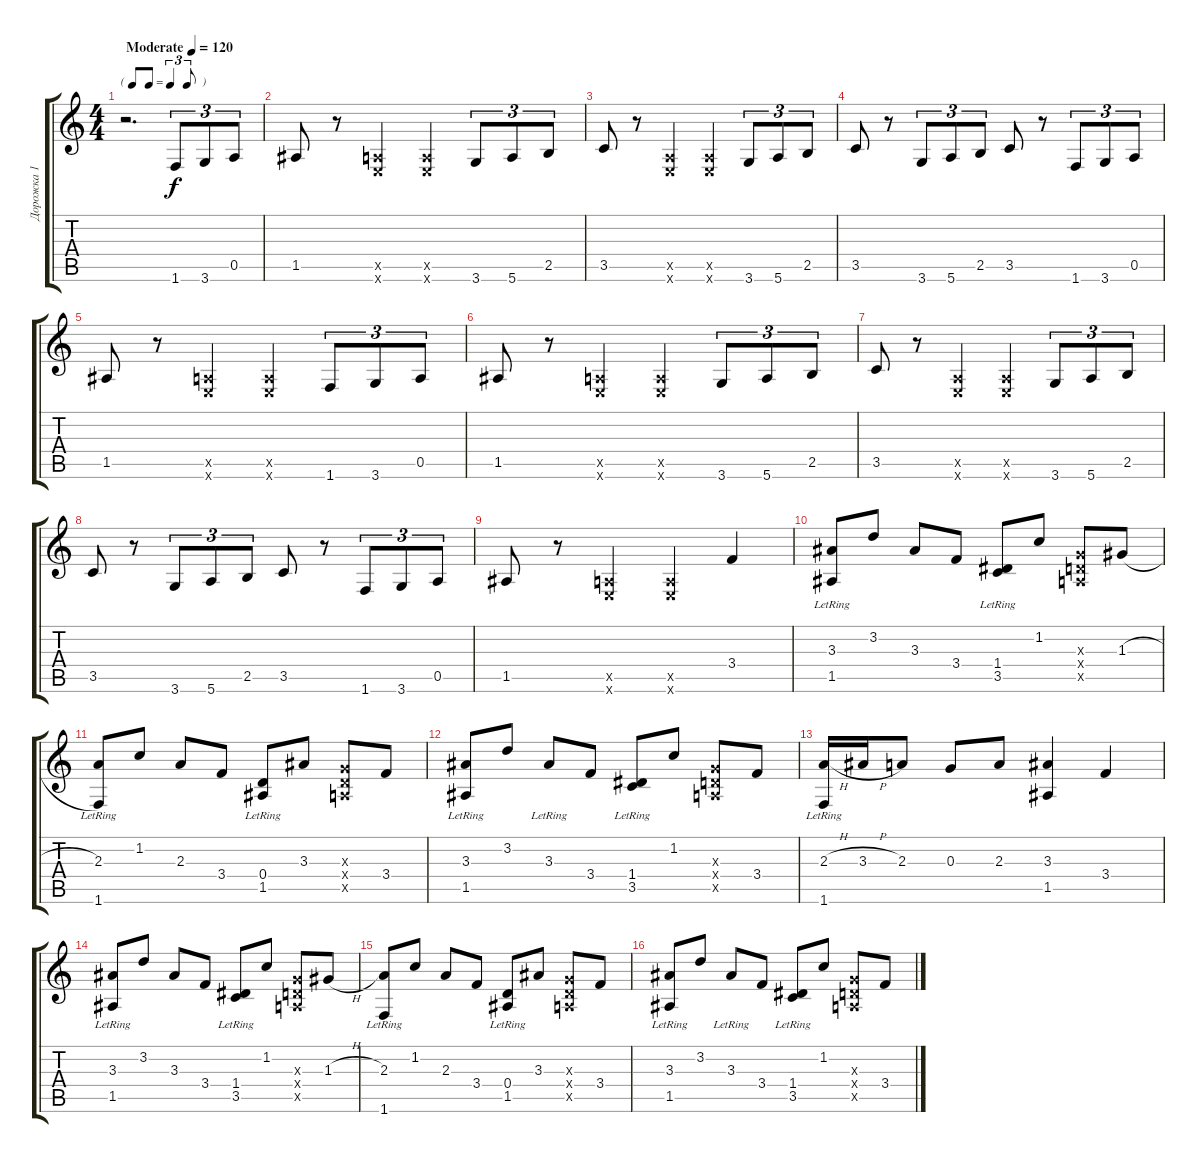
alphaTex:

\track ("Дорожка 1" "Дорожка 1") {instrument acousticguitarsteel}
\staff {score tabs}
\tuning (E4 B3 G3 D3 A2 E2) {hide}
\ts (4 4)
\tf triplet8th
\tempo (120 "Moderate")
\clef g2
\ks c
r.2{d dy f instrument acousticguitarsteel} 1.6.8{tu (3 2)} 3.6.8{tu (3 2)} 0.5.8{tu (3 2)} |
1.5.8 r.8 (0.5{x} 0.6{x}).4 (0.5{x} 0.6{x}).4 3.6.8{tu (3 2)} 5.6.8{tu (3 2)} 2.5.8{tu (3 2)} |
3.5.8 r.8 (0.5{x} 0.6{x}).4 (0.5{x} 0.6{x}).4 3.6.8{tu (3 2)} 5.6.8{tu (3 2)} 2.5.8{tu (3 2)} |
3.5.8 r.8 3.6.8{tu (3 2)} 5.6.8{tu (3 2)} 2.5.8{tu (3 2)} 3.5.8 r.8 1.6.8{tu (3 2)} 3.6.8{tu (3 2)} 0.5.8{tu (3 2)} |
1.5.8 r.8 (0.5{x} 0.6{x}).4 (0.5{x} 0.6{x}).4 1.6.8{tu (3 2)} 3.6.8{tu (3 2)} 0.5.8{tu (3 2)} |
1.5.8 r.8 (0.5{x} 0.6{x}).4 (0.5{x} 0.6{x}).4 3.6.8{tu (3 2)} 5.6.8{tu (3 2)} 2.5.8{tu (3 2)} |
3.5.8 r.8 (0.5{x} 0.6{x}).4 (0.5{x} 0.6{x}).4 3.6.8{tu (3 2)} 5.6.8{tu (3 2)} 2.5.8{tu (3 2)} |
3.5.8 r.8 3.6.8{tu (3 2)} 5.6.8{tu (3 2)} 2.5.8{tu (3 2)} 3.5.8 r.8 1.6.8{tu (3 2)} 3.6.8{tu (3 2)} 0.5.8{tu (3 2)} |
1.5.8 r.8 (0.5{x} 0.6{x}).4 (0.5{x} 0.6{x}).4 3.4.4 |
(3.3 1.5{lr}).8 3.2.8 3.3.8 3.4.8 (1.4 3.5{lr}).8 1.2.8 (0.3{x} 0.4{x} 0.5{x}).8 1.3{h}.8 |
(2.3 1.6{lr}).8 1.2.8 2.3.8 3.4.8 (0.4 1.5{lr}).8 3.3.8 (0.3{x} 0.4{x} 0.5{x}).8 3.4.8 |
(3.3{lr} 1.5).8 3.2.8 3.3{lr}.8 3.4.8 (1.4 3.5{lr}).8 1.2.8 (0.3{x} 0.4{x} 0.5{x}).8 3.4.8 |
(2.3{h} 1.6{lr}).16 3.3{h}.16 2.3.8 0.3.8 2.3.8 (3.3 1.5).4 3.4.4 |
(3.3 1.5{lr}).8 3.2.8 3.3.8 3.4.8 (1.4 3.5{lr}).8 1.2.8 (0.3{x} 0.4{x} 0.5{x}).8 1.3{h}.8 |
(2.3 1.6{lr}).8 1.2.8 2.3.8 3.4.8 (0.4 1.5{lr}).8 3.3.8 (0.3{x} 0.4{x} 0.5{x}).8 3.4.8 |
(3.3{lr} 1.5).8 3.2.8 3.3{lr}.8 3.4.8 (1.4 3.5{lr}).8 1.2.8 (0.3{x} 0.4{x} 0.5{x}).8 3.4.8
